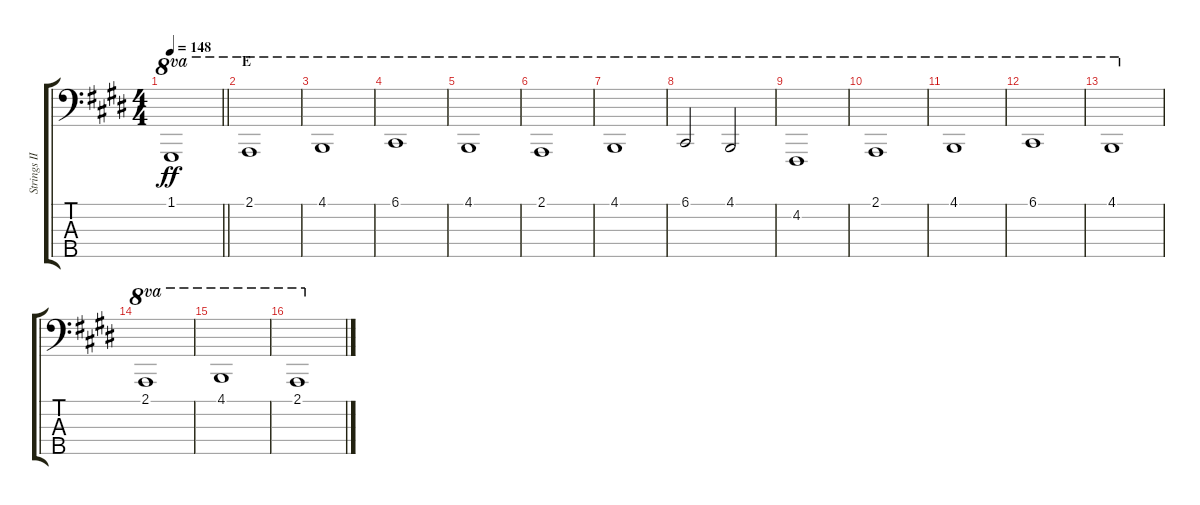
\track ("Strings II" "Strings II") {instrument stringensemble1}
\staff {score tabs}
\tuning (G2 D2 A1 E1 B0) {hide}
\ts (4 4)
\tempo 148
\clef f4
\barLineRight lightlight
\ks e
1.1{t}.1{ot 8va dy ff} |
\section ("" "E")
2.1.1{ot 8va} |
4.1.1{ot 8va} |
6.1.1{ot 8va} |
4.1.1{ot 8va} |
2.1.1{ot 8va} |
4.1.1{ot 8va} |
6.1.2{ot 8va} 4.1.2{ot 8va} |
4.2.1{ot 8va} |
2.1.1{ot 8va} |
4.1.1{ot 8va} |
6.1.1{ot 8va} |
4.1.1{ot 8va} |
2.1.1{ot 8va} |
4.1.1{ot 8va} |
2.1.1{ot 8va}
